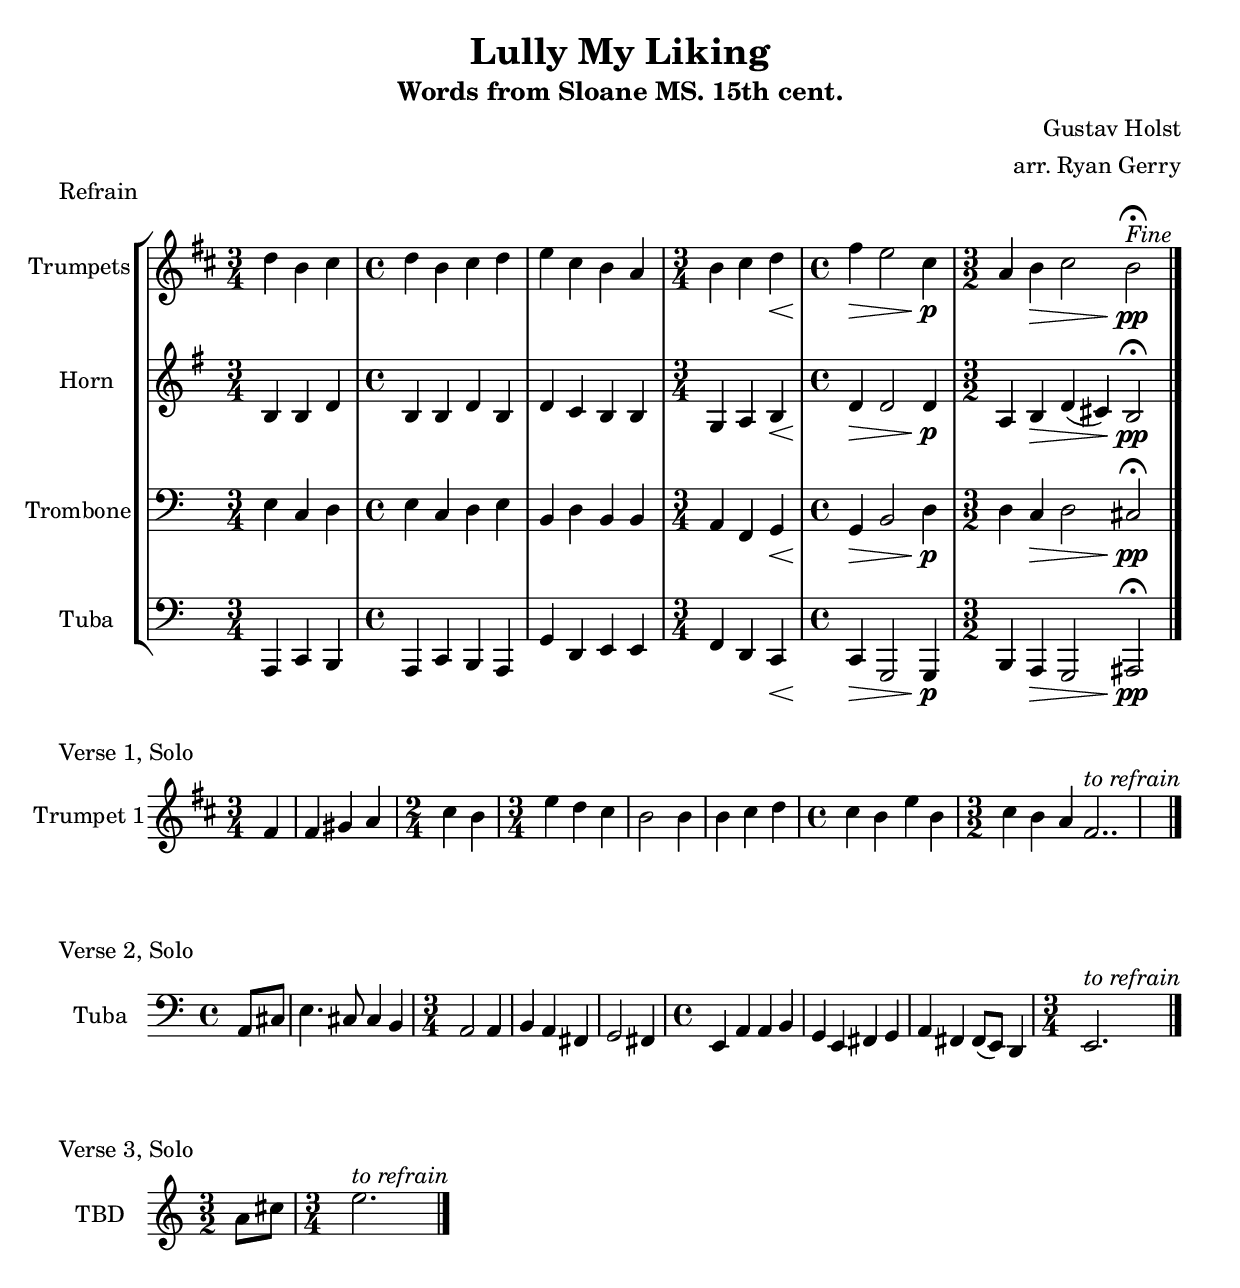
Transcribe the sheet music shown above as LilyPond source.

\version "2.24.3"

\language english

global= {
  \key c \major
}

% TODO: lyrics
trumpets = \new Voice { \transpose bf c'
    \relative c'' {
      \time 3/4 c4 a b
    | \time 4/4 c a b c
    | d b a g
    | \time 3/4 a b c\<
    | \time 4/4 e\> d2 b4\p
    | \time 3/2 g4 a\> b2 a\pp\fermata^\markup{\italic Fine}
    \bar "|."
  }
}

horn = \new Voice { \transpose f c
    \relative c' {
      \time 3/4 e4 e g
    | \time 4/4 e e g e
    | g f e e
    | \time 3/4 c d e\<
    | \time 4/4 g\> g2 g4\p
    | \time 3/2 d4 e\> g (fs) e2\pp\fermata
    \bar "|."
  }
}

trombone = \new Voice \relative c {
  \clef bass
    \time 3/4 e4 c d
  | \time 4/4 e c d e
  | b d b b
  | \time 3/4 a f g\<
  | \time 4/4 g\> b2 d4\p
  | \time 3/2 d4 c\> d2 cs\pp\fermata
  \bar "|."
}

tuba = \new Voice \relative c, {
  \clef bass
    \time 3/4 a4 c b
  | \time 4/4 a c b a
  | g' d e e
  | \time 3/4 f d c\<
  | \time 4/4 c\> g2 g4\p
  | \time 3/2 b a\> g2 as\pp\fermata
  \bar "|."
}

\score {
  \header {
    piece = "Refrain"
  }
  % TODO: tempo mark
  \new StaffGroup <<
    \new Staff \with { instrumentName = "Trumpets" }
    << \key d \major \trumpets >>
    \new Staff \with { instrumentName = "Horn" }
    << \key g \major \horn >>
    \new Staff \with { instrumentName = "Trombone" }
    << \global \trombone >>
    \new Staff \with { instrumentName = "Tuba" }
    << \global \tuba >>
  >>

  \layout { }
  \midi { }
}

solo_one = \new Voice \relative c' {
    \time 3/4 \partial 4 e4
  | e4 fs g
  | \time 2/4 b a
  | \time 3/4 d c b
  | a2 a4
  | a b c
  | \time 4/4 b a d a
  | \time 3/2 b a g e2. .^\markup{\italic to \italic refrain}
  \bar "|."
}

\score {
  \header {
    piece = "Verse 1, Solo"
  }
  \new StaffGroup <<
    \new Staff \with { instrumentName = "Trumpet 1" }
    << \key d \major \transpose bf c' \solo_one >>
  >>
}

solo_two = \new Voice \relative c'' {
    \time 4/4 \partial 4 a8 cs
  | e4. cs8 cs4 b
  | \time 3/4 a2 a4
  | b a fs
  | g2 fs4
  | \time 4/4 e a a b
  | g e fs g
  | a fs fs8 (e) d4
  | \time 3/4 e2.^\markup{\italic to \italic refrain}
  \bar "|."
}

\score {
  \header {
    piece = "Verse 2, Solo"
  }
  \new StaffGroup <<
    \new Staff \with { instrumentName = "Tuba" }
    << \global \clef bass \transpose c'' c { \solo_two } >>
  >>
}

solo_three = \new Voice \relative c'' {
    \time 3/2 \partial 4 a8 cs
  | \time 3/4 e2.^\markup{\italic to \italic refrain}
  \bar "|."
}

\score {
  \header {
    piece = "Verse 3, Solo"
  }
  \new StaffGroup <<
    \new Staff \with { instrumentName = "TBD" }
    << \global \solo_three >>
  >>
}

\header {
  title  = "Lully My Liking"
  subtitle = "Words from Sloane MS. 15th cent."
  composer = "Gustav Holst"
  arranger = "arr. Ryan Gerry"
}
